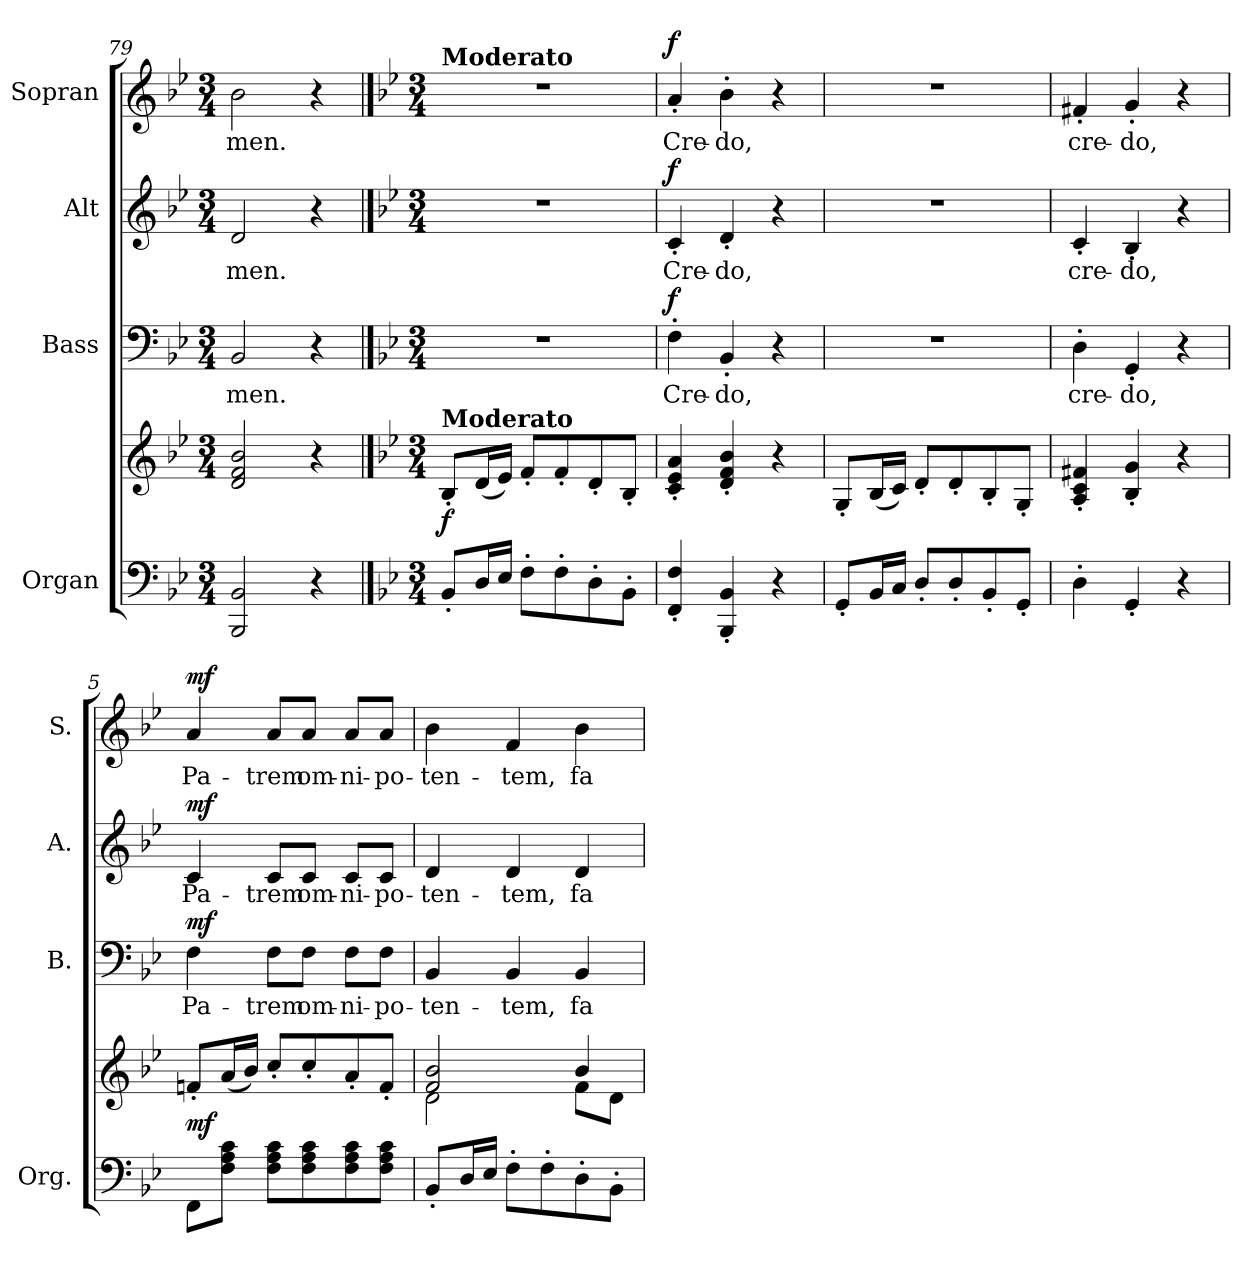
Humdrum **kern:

**kern	**kern	**dynam	**kern	**text	**dynam	**kern	**text	**dynam	**kern	**text	**dynam
*part4	*part4	*part4	*part3	*part3	*part3	*part2	*part2	*part2	*part1	*part1	*part1
*staff5	*staff4	*staff4/5	*staff3	*staff3	*staff3	*staff2	*staff2	*staff2	*staff1	*staff1	*staff1
*I"Organ	*	*	*I"Bass	*	*	*I"Alt	*	*	*I"Sopran	*	*
*I'Org.	*	*	*I'B.	*	*	*I'A.	*	*	*I'S.	*	*
*clefF4	*clefG2	*	*clefF4	*	*	*clefG2	*	*	*clefG2	*	*
*k[b-e-]	*k[b-e-]	*	*k[b-e-]	*	*	*k[b-e-]	*	*	*k[b-e-]	*	*
*B-:	*B-:	*	*B-:	*	*	*B-:	*	*	*B-:	*	*
*M3/4	*M3/4	*	*M3/4	*	*	*M3/4	*	*	*M3/4	*	*
=79	=79	=79	=79	=79	=79	=79	=79	=79	=79	=79	=79
!	!	!	!	!LO:LY:b:color=#000000	!	!	!	!	!	!	!
!	!	!	!	!	!	!	!LO:LY:b:color=#000000	!	!	!	!
!	!	!	!	!	!	!	!	!	!	!LO:LY:b:color=#000000	!
2BBB-i/ 2BB-i	2di/ 2fi 2b-i	.	2BB-i/	-men.	.	2di/	-men.	.	2b-i\	-men.	.
4r	4r	.	4r	.	.	4r	.	.	4r	.	.
!!LO:PB:g=z
==1	==1	==1	==1	==1	==1	==1	==1	==1	==1	==1	==1
*k[b-e-]	*k[b-e-]	*	*k[b-e-]	*	*	*k[b-e-]	*	*	*k[b-e-]	*	*
*B-:	*B-:	*	*B-:	*	*	*B-:	*	*	*B-:	*	*
*M3/4	*M3/4	*	*M3/4	*	*	*M3/4	*	*	*M3/4	*	*
*	*MM100	*	*	*	*	*	*	*	*MM100	*	*
!	!	!	!	!	!	!	!	!	!LO:TX:a:B:t=Moderato	!	!
!	!LO:TX:a:B:t=Moderato	!	!	!	!	!	!	!	!	!	!
!	!	!	!LO:N:vis=1	!	!	!LO:N:vis=1	!	!	!LO:N:vis=1	!	!
8BB-'i/L	8B-'i/L	f	2.r	.	.	2.r	.	.	2.r	.	.
16Di/L	(16di/L	.	.	.	.	.	.	.	.	.	.
16E-i/JJ	16e-i/JJ)	.	.	.	.	.	.	.	.	.	.
8F'i\L	8f'i/L	.	.	.	.	.	.	.	.	.	.
8F'i\	8f'i/	.	.	.	.	.	.	.	.	.	.
8D'i\	8d'i/	.	.	.	.	.	.	.	.	.	.
8BB-'i\J	8B-'i/J	.	.	.	.	.	.	.	.	.	.
=2	=2	=2	=2	=2	=2	=2	=2	=2	=2	=2	=2
!	!	!	!	!LO:LY:b:color=#000000	!	!	!	!	!	!	!
!	!	!	!	!	!	!	!LO:LY:b:color=#000000	!	!	!	!
!	!	!	!	!	!	!	!	!	!	!LO:LY:b:color=#000000	!
4FFi/' 4Fi'	4ci/' 4e-i' 4ai'	.	4F'i\	Cre-	f	4c'i/	Cre-	f	4a'i/	Cre-	f
!	!	!	!	!LO:LY:b:color=#000000	!	!	!	!	!	!	!
!	!	!	!	!	!	!	!LO:LY:b:color=#000000	!	!	!	!
!	!	!	!	!	!	!	!	!	!	!LO:LY:b:color=#000000	!
4BBB-i/' 4BB-i'	4di/' 4fi' 4b-i'	.	4BB-'i/	-do,	.	4d'i/	-do,	.	4b-'i\	-do,	.
4r	4r	.	4r	.	.	4r	.	.	4r	.	.
=3	=3	=3	=3	=3	=3	=3	=3	=3	=3	=3	=3
!	!	!	!LO:N:vis=1	!	!	!LO:N:vis=1	!	!	!LO:N:vis=1	!	!
8GG'i/L	8G'i/L	.	2.r	.	.	2.r	.	.	2.r	.	.
16BB-i/L	(16B-i/L	.	.	.	.	.	.	.	.	.	.
16Ci/JJ	16ci/JJ)	.	.	.	.	.	.	.	.	.	.
8D'i/L	8d'i/L	.	.	.	.	.	.	.	.	.	.
8D'i/	8d'i/	.	.	.	.	.	.	.	.	.	.
8BB-'i/	8B-'i/	.	.	.	.	.	.	.	.	.	.
8GG'i/J	8G'i/J	.	.	.	.	.	.	.	.	.	.
=4	=4	=4	=4	=4	=4	=4	=4	=4	=4	=4	=4
!	!	!	!	!LO:LY:b:color=#000000	!	!	!	!	!	!	!
!	!	!	!	!	!	!	!LO:LY:b:color=#000000	!	!	!	!
!	!	!	!	!	!	!	!	!	!	!LO:LY:b:color=#000000	!
4D'i\	4Ai/' 4ci' 4f#Xi'	.	4D'i\	cre-	.	4c'i/	cre-	.	4f#X'i/	cre-	.
!	!	!	!	!LO:LY:b:color=#000000	!	!	!	!	!	!	!
!	!	!	!	!	!	!	!LO:LY:b:color=#000000	!	!	!	!
!	!	!	!	!	!	!	!	!	!	!LO:LY:b:color=#000000	!
4GG'i/	4B-i/' 4gi'	.	4GG'i/	-do,	.	4B-'i/	-do,	.	4g'i/	-do,	.
4r	4r	.	4r	.	.	4r	.	.	4r	.	.
=5	=5	=5	=5	=5	=5	=5	=5	=5	=5	=5	=5
!	!	!	!	!LO:LY:b:color=#000000	!	!	!	!	!	!	!
!	!	!	!	!	!	!	!LO:LY:b:color=#000000	!	!	!	!
!	!	!	!	!	!	!	!	!	!	!LO:LY:b:color=#000000	!
8FFi\L	8fn'i/L	mf	4Fi\	Pa-	mf	4ci/	Pa-	mf	4ai/	Pa-	mf
8Fi\ 8Ai 8ciJ	(16ai/L	.	.	.	.	.	.	.	.	.	.
.	16b-i/JJ)	.	.	.	.	.	.	.	.	.	.
!	!	!	!	!LO:LY:b:color=#000000	!	!	!	!	!	!	!
!	!	!	!	!	!	!	!LO:LY:b:color=#000000	!	!	!	!
!	!	!	!	!	!	!	!	!	!	!LO:LY:b:color=#000000	!
8Fi\ 8Ai 8ciL	8cc'i/L	.	8Fi\L	-trem	.	8ci/L	-trem	.	8ai/L	-trem	.
!	!	!	!	!LO:LY:b:color=#000000	!	!	!	!	!	!	!
!	!	!	!	!	!	!	!LO:LY:b:color=#000000	!	!	!	!
!	!	!	!	!	!	!	!	!	!	!LO:LY:b:color=#000000	!
8Fi\ 8Ai 8ci	8cc'i/	.	8Fi\J	om-	.	8ci/J	om-	.	8ai/J	om-	.
!	!	!	!	!LO:LY:b:color=#000000	!	!	!	!	!	!	!
!	!	!	!	!	!	!	!LO:LY:b:color=#000000	!	!	!	!
!	!	!	!	!	!	!	!	!	!	!LO:LY:b:color=#000000	!
8Fi\ 8Ai 8ci	8a'i/	.	8Fi\L	-ni-	.	8ci/L	-ni-	.	8ai/L	-ni-	.
!	!	!	!	!LO:LY:b:color=#000000	!	!	!	!	!	!	!
!	!	!	!	!	!	!	!LO:LY:b:color=#000000	!	!	!	!
!	!	!	!	!	!	!	!	!	!	!LO:LY:b:color=#000000	!
8Fi\ 8Ai 8ciJ	8f'i/J	.	8Fi\J	-po-	.	8ci/J	-po-	.	8ai/J	-po-	.
!!LO:LB:g=z
=6	=6	=6	=6	=6	=6	=6	=6	=6	=6	=6	=6
*	*^	*	*	*	*	*	*	*	*	*	*
!	!	!	!	!	!LO:LY:b:color=#000000	!	!	!	!	!	!	!
!	!	!	!	!	!	!	!	!LO:LY:b:color=#000000	!	!	!	!
!	!	!	!	!	!	!	!	!	!	!	!LO:LY:b:color=#000000	!
8BB-'i/L	2fi/ 2b-i	2di\	.	4BB-i/	-ten-	.	4di/	-ten-	.	4b-i\	-ten-	.
16Di/L	.	.	.	.	.	.	.	.	.	.	.	.
16E-i/JJ	.	.	.	.	.	.	.	.	.	.	.	.
!	!	!	!	!	!LO:LY:b:color=#000000	!	!	!	!	!	!	!
!	!	!	!	!	!	!	!	!LO:LY:b:color=#000000	!	!	!	!
!	!	!	!	!	!	!	!	!	!	!	!LO:LY:b:color=#000000	!
8F'i\L	.	.	.	4BB-i/	-tem,	.	4di/	-tem,	.	4fi/	-tem,	.
8F'i\	.	.	.	.	.	.	.	.	.	.	.	.
!	!	!	!	!	!LO:LY:b:color=#000000	!	!	!	!	!	!	!
!	!	!	!	!	!	!	!	!LO:LY:b:color=#000000	!	!	!	!
!	!	!	!	!	!	!	!	!	!	!	!LO:LY:b:color=#000000	!
8D'i\	4b-i/	8fi\L	.	4BB-i/	fa-	.	4di/	fa-	.	4b-i\	fa-	.
8BB-'i\J	.	8di\J	.	.	.	.	.	.	.	.	.	.
*	*v	*v	*	*	*	*	*	*	*	*	*	*
=	=	=	=	=	=	=	=	=	=	=	=
*-	*-	*-	*-	*-	*-	*-	*-	*-	*-	*-	*-
